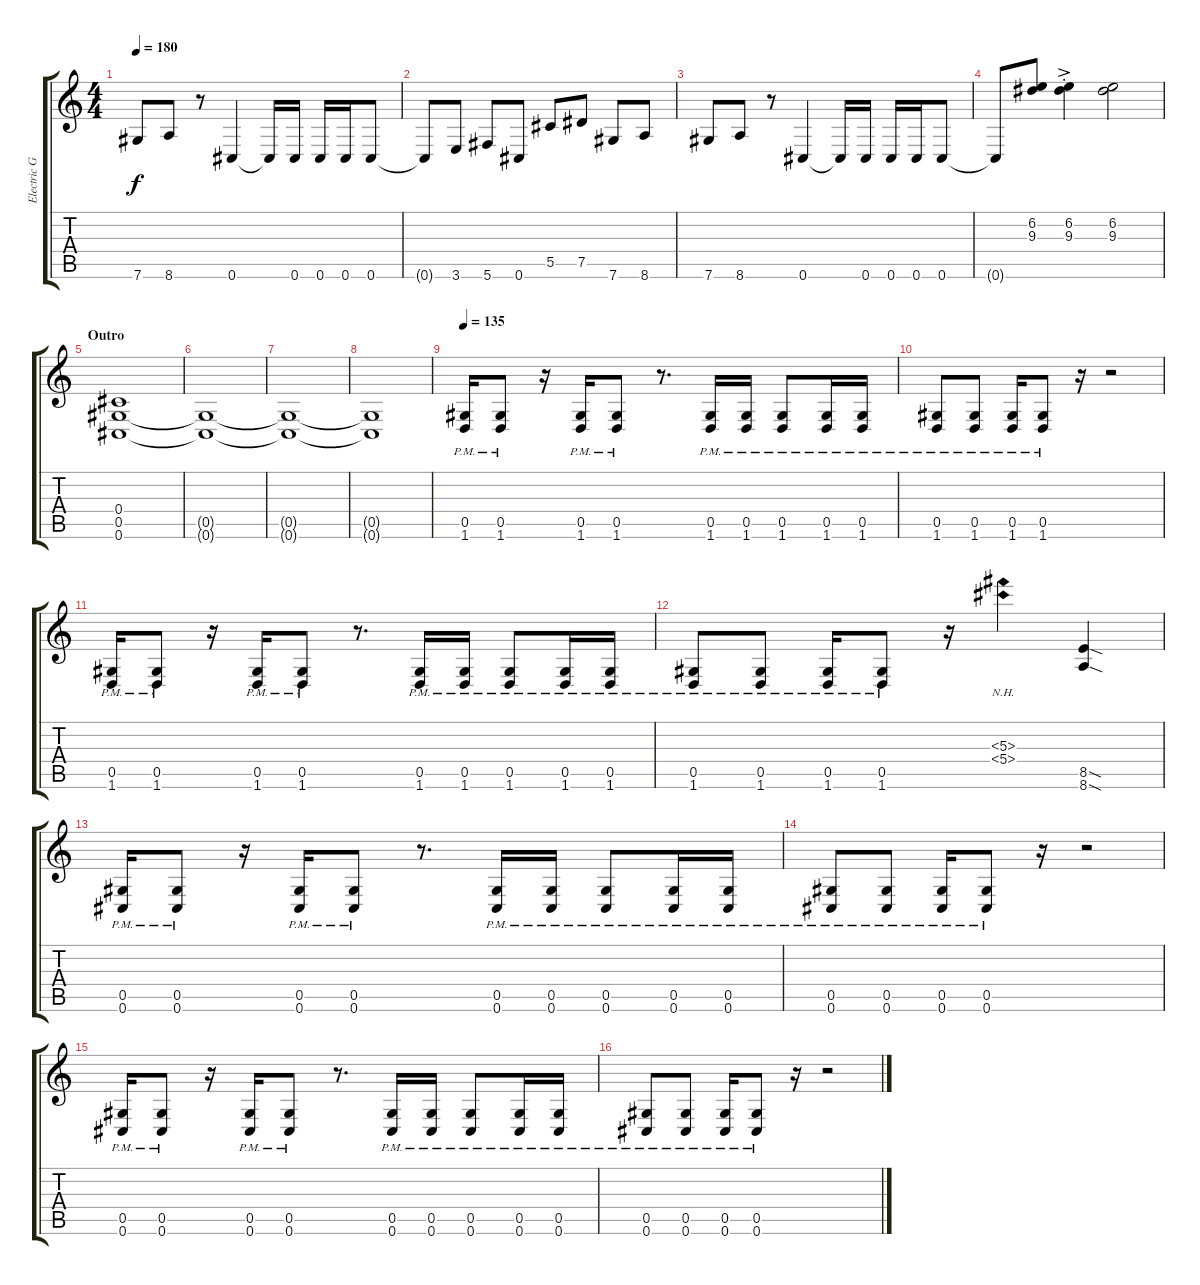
\track ("Electric Guitar" "Electric G") {instrument distortionguitar}
\staff {score tabs}
\tuning (Eb4 Bb3 Gb3 Db3 Ab2 Db2) {hide}
\ts (4 4)
\tempo 180
\clef g2
\ks c
7.6.8{dy f} 8.6.8 r.8 0.6.4 0.6{t}.16 0.6.16 0.6.16 0.6.16 0.6.8 |
0.6{t}.8 3.6.8 5.6.8 0.6.8 5.5.8 7.5.8 7.6.8 8.6.8 |
7.6.8 8.6.8 r.8 0.6.4 0.6{t}.16 0.6.16 0.6.16 0.6.16 0.6.8 |
0.6{t}.8 (6.2 9.3).8 (6.2{ac st} 9.3{ac st}).4 (6.2 9.3).2 |
\section ("" "Outro")
(0.4 0.5 0.6).1 |
(0.5{t} 0.6{t}).1 |
(0.5{t} 0.6{t}).1 |
(0.5{t} 0.6{t}).1 |
\tempo 135
(0.5{pm} 1.6{pm}).16 (0.5{pm} 1.6{pm}).8 r.16 (0.5{pm} 1.6{pm}).16 (0.5{pm} 1.6{pm}).8 r.8{d} (0.5{pm} 1.6{pm}).16 (0.5{pm} 1.6{pm}).16 (0.5{pm} 1.6{pm}).8 (0.5{pm} 1.6{pm}).16 (0.5{pm} 1.6{pm}).16 |
(0.5{pm} 1.6{pm}).8 (0.5{pm} 1.6{pm}).8 (0.5{pm} 1.6{pm}).16 (0.5{pm} 1.6{pm}).8 r.16 r.2 |
(0.5{pm} 1.6{pm}).16 (0.5{pm} 1.6{pm}).8 r.16 (0.5{pm} 1.6{pm}).16 (0.5{pm} 1.6{pm}).8 r.8{d} (0.5{pm} 1.6{pm}).16 (0.5{pm} 1.6{pm}).16 (0.5{pm} 1.6{pm}).8 (0.5{pm} 1.6{pm}).16 (0.5{pm} 1.6{pm}).16 |
(0.5{pm} 1.6{pm}).8 (0.5{pm} 1.6{pm}).8 (0.5{pm} 1.6{pm}).16 (0.5{pm} 1.6{pm}).8 r.16 (5.3{nh} 5.4{nh}).4 (8.5{sod} 8.6{sod}).4 |
(0.5{pm} 0.6{pm}).16 (0.5{pm} 0.6{pm}).8 r.16 (0.5{pm} 0.6{pm}).16 (0.5{pm} 0.6{pm}).8 r.8{d} (0.5{pm} 0.6{pm}).16 (0.5{pm} 0.6{pm}).16 (0.5{pm} 0.6{pm}).8 (0.5{pm} 0.6{pm}).16 (0.5{pm} 0.6{pm}).16 |
(0.5{pm} 0.6{pm}).8 (0.5{pm} 0.6{pm}).8 (0.5{pm} 0.6{pm}).16 (0.5{pm} 0.6{pm}).8 r.16 r.2 |
(0.5{pm} 0.6{pm}).16 (0.5{pm} 0.6{pm}).8 r.16 (0.5{pm} 0.6{pm}).16 (0.5{pm} 0.6{pm}).8 r.8{d} (0.5{pm} 0.6{pm}).16 (0.5{pm} 0.6{pm}).16 (0.5{pm} 0.6{pm}).8 (0.5{pm} 0.6{pm}).16 (0.5{pm} 0.6{pm}).16 |
(0.5{pm} 0.6{pm}).8 (0.5{pm} 0.6{pm}).8 (0.5{pm} 0.6{pm}).16 (0.5{pm} 0.6{pm}).8 r.16 r.2
